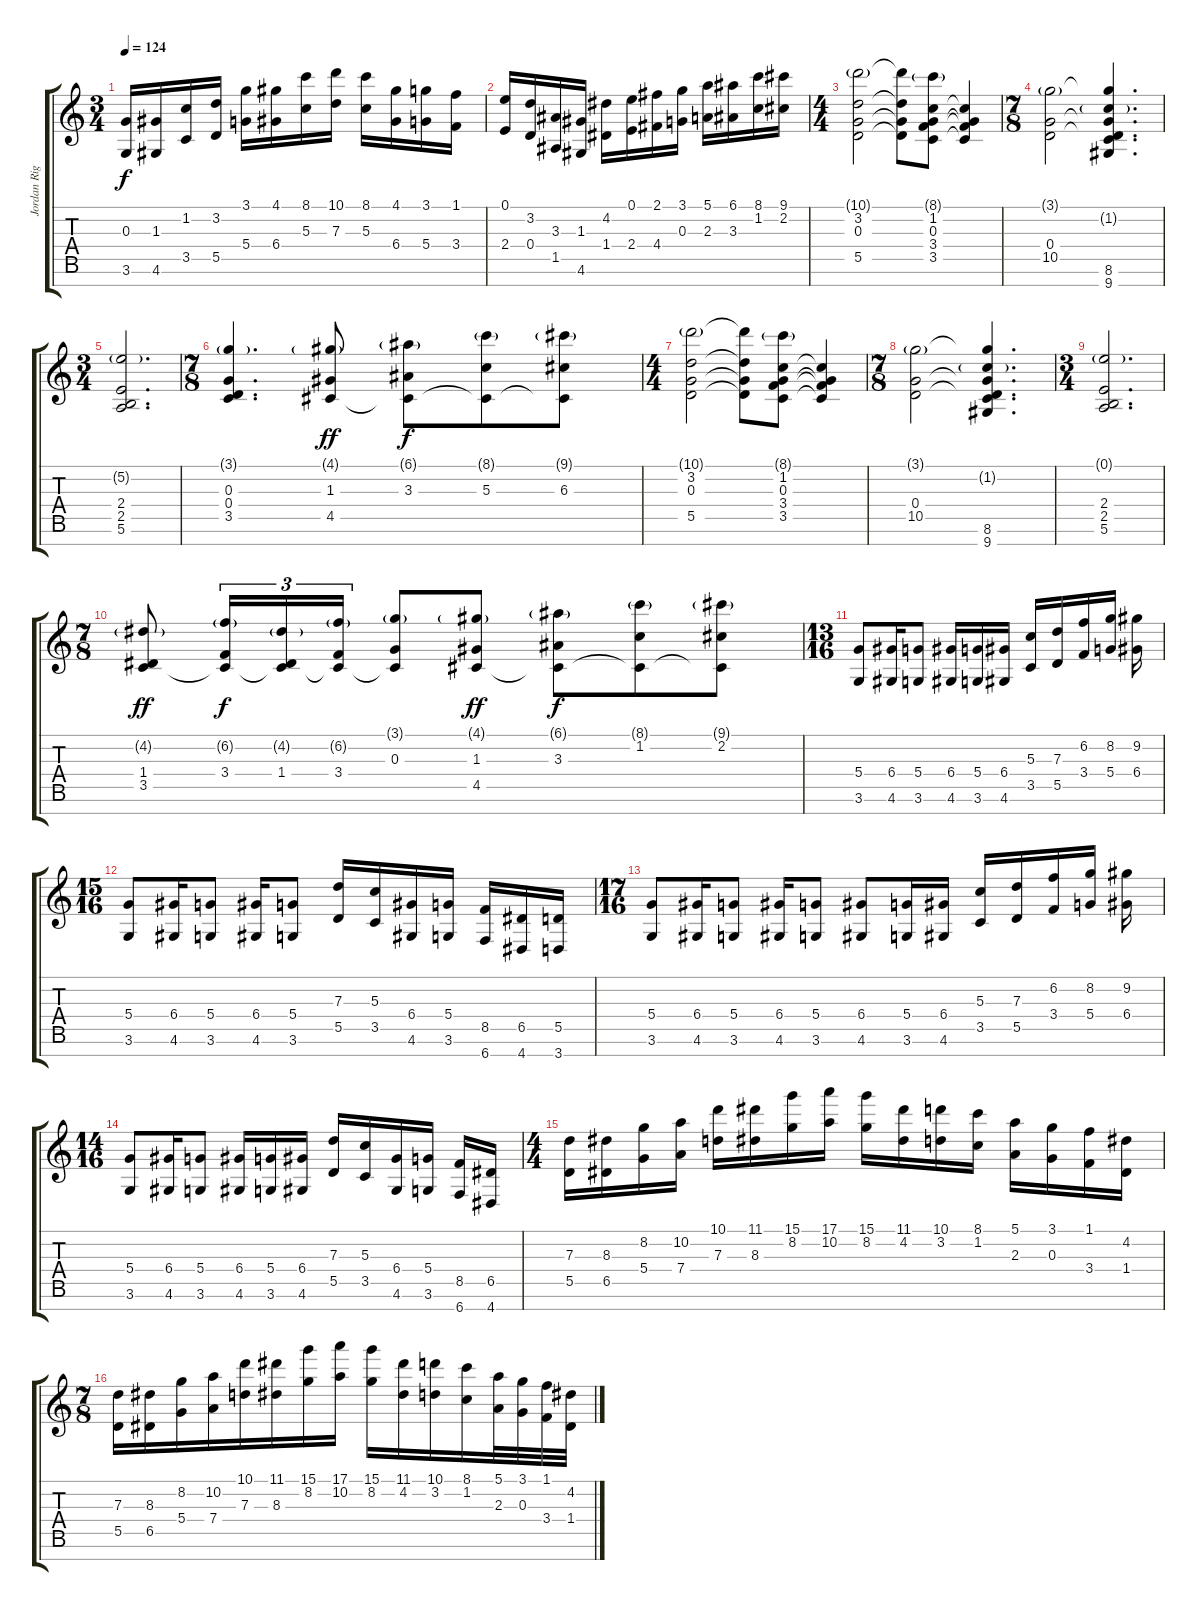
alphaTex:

\track ("Jordan Right Hand Overdubs and Effects" "Jordan Rig") {instrument stringensemble1}
\staff {score tabs}
\tuning (E5 B4 G4 D4 A3 E3 B2) {hide}
\ts (3 4)
\tempo 124
\clef g2
\ks c
(0.3 3.6).16{dy f} (1.3 4.6).16 (1.2 3.5).16 (3.2 5.5).16 (3.1 5.4).16 (4.1 6.4).16 (8.1 5.3).16 (10.1 7.3).16 (8.1 5.3).16 (4.1 6.4).16 (3.1 5.4).16 (1.1 3.4).16 |
(0.1 2.4).16 (3.2 0.4).16 (3.3 1.5).16 (1.3 4.6).16 (4.2 1.4).16 (0.1 2.4).16 (2.1 4.4).16 (3.1 0.3).16 (5.1 2.3).16 (6.1 3.3).16 (8.1 1.2).16 (9.1 2.2).16 |
\ts (4 4)
(10.1{g} 3.2 0.3 5.5).2 (10.1{t} 3.2{t} 0.3{t} 5.5{t}).8 (8.1{g} 1.2 0.3 3.4 3.5).8 (1.2{t} 0.3{t} 3.4{t} 3.5{t}).4 |
\ts (7 8)
(3.1{g} 0.4 10.5).2 (3.1{t} 1.2{g} 0.4{t} 10.5{t} 8.6 9.7).4{d} |
\ts (3 4)
(5.2{g} 2.4 2.5 5.6).2{d} |
\ts (7 8)
(3.1{g} 0.3 0.4 3.5).4{d} (4.1{g} 1.3 4.5).8{dy ff} (6.1{g} 3.3 4.5{t}).8{dy f} (8.1{g} 5.3 4.5{t}).8 (9.1{g} 6.3 4.5{t}).8 |
\ts (4 4)
(10.1{g} 3.2 0.3 5.5).2 (10.1{t} 3.2{t} 0.3{t} 5.5{t}).8 (8.1{g} 1.2 0.3 3.4 3.5).8 (1.2{t} 0.3{t} 3.4{t} 3.5{t}).4 |
\ts (7 8)
(3.1{g} 0.4 10.5).2 (3.1{t} 1.2{g} 0.4{t} 10.5{t} 8.6 9.7).4{d} |
\ts (3 4)
(0.1{g} 2.4 2.5 5.6).2{d} |
\ts (7 8)
(4.2{g} 1.4 3.5).8{dy ff} (6.2{g} 3.4 3.5{t}).16{tu (3 2) dy f} (4.2{g} 1.4 3.5{t}).16{tu (3 2)} (6.2{g} 3.4 3.5{t}).16{tu (3 2)} (3.1{g} 0.3 3.5{t}).8 (4.1{g} 1.3 4.5).8{dy ff} (6.1{g} 3.3 4.5{t}).8{dy f} (8.1{g} 1.2 4.5{t}).8 (9.1{g} 2.2 4.5{t}).8 |
\ts (13 16)
(5.4 3.6).8 (6.4 4.6).16 (5.4 3.6).8 (6.4 4.6).16 (5.4 3.6).16 (6.4 4.6).16 (5.3 3.5).16 (7.3 5.5).16 (6.2 3.4).16 (8.2 5.4).16 (9.2 6.4).16 |
\ts (15 16)
(5.4 3.6).8 (6.4 4.6).16 (5.4 3.6).8 (6.4 4.6).16 (5.4 3.6).8 (7.3 5.5).16 (5.3 3.5).16 (6.4 4.6).16 (5.4 3.6).16 (8.5 6.7).16 (6.5 4.7).16 (5.5 3.7).16 |
\ts (17 16)
(5.4 3.6).8 (6.4 4.6).16 (5.4 3.6).8 (6.4 4.6).16 (5.4 3.6).8 (6.4 4.6).8 (5.4 3.6).16 (6.4 4.6).16 (5.3 3.5).16 (7.3 5.5).16 (6.2 3.4).16 (8.2 5.4).16 (9.2 6.4).16 |
\ts (14 16)
(5.4 3.6).8 (6.4 4.6).16 (5.4 3.6).8 (6.4 4.6).16 (5.4 3.6).16 (6.4 4.6).16 (7.3 5.5).16 (5.3 3.5).16 (6.4 4.6).16 (5.4 3.6).16 (8.5 6.7).16 (6.5 4.7).16 |
\ts (4 4)
(7.3 5.5).16 (8.3 6.5).16 (8.2 5.4).16 (10.2 7.4).16 (10.1 7.3).16 (11.1 8.3).16 (15.1 8.2).16 (17.1 10.2).16 (15.1 8.2).16 (11.1 4.2).16 (10.1 3.2).16 (8.1 1.2).16 (5.1 2.3).16 (3.1 0.3).16 (1.1 3.4).16 (4.2 1.4).16 |
\ts (7 8)
(7.3 5.5).16 (8.3 6.5).16 (8.2 5.4).16 (10.2 7.4).16 (10.1 7.3).16 (11.1 8.3).16 (15.1 8.2).16 (17.1 10.2).16 (15.1 8.2).16 (11.1 4.2).16 (10.1 3.2).16 (8.1 1.2).16 (5.1 2.3).32 (3.1 0.3).32 (1.1 3.4).32 (4.2 1.4).32
